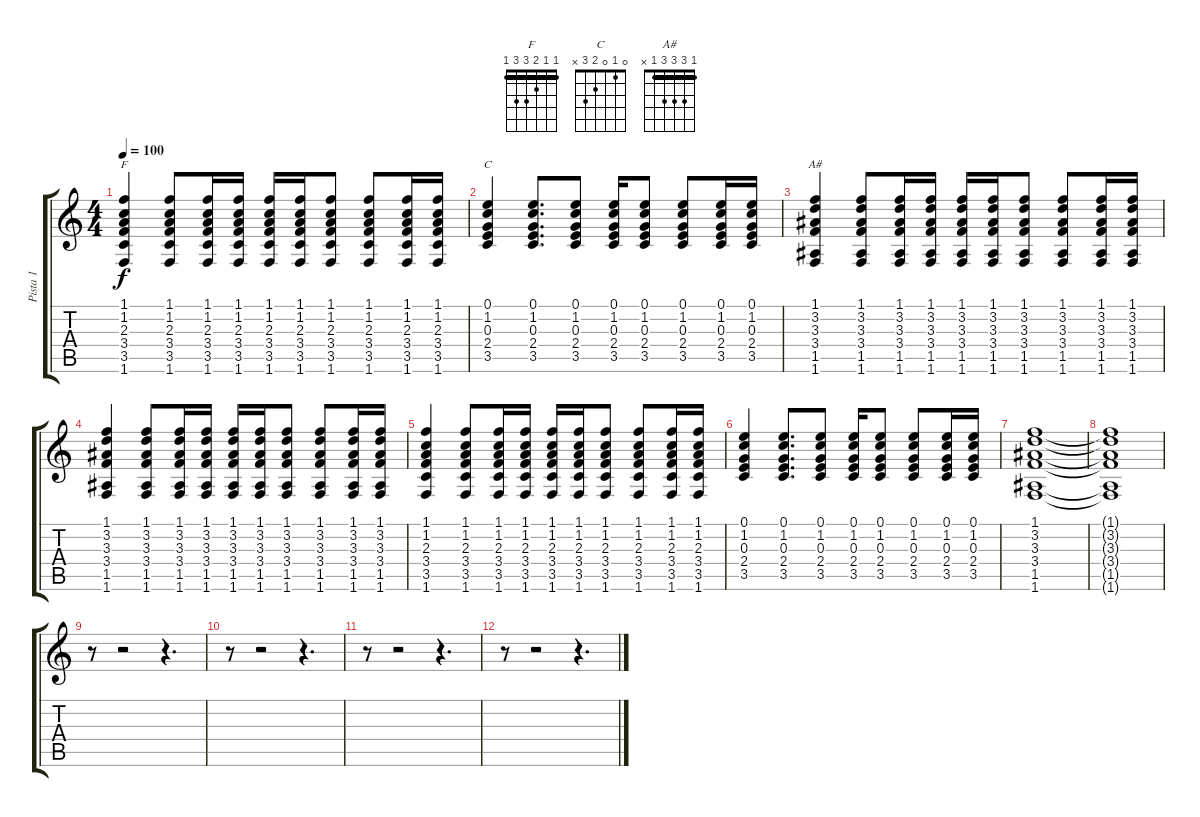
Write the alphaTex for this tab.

\track ("Pista 1" "Pista 1") {instrument acousticguitarsteel}
\staff {score tabs}
\tuning (E4 B3 G3 D3 A2 E2) {hide}
\chord ("F" 1 1 2 3 3 1) {barre 1}
\chord ("C" 0 1 0 2 3 x)
\chord ("A#" 1 3 3 3 1 x) {barre 1}
\ts (4 4)
\tempo 100
\clef g2
\ks c
(1.1 1.2 2.3 3.4 3.5 1.6).4{ch "F" dy f} (1.1 1.2 2.3 3.4 3.5 1.6).8 (1.1 1.2 2.3 3.4 3.5 1.6).16 (1.1 1.2 2.3 3.4 3.5 1.6).16 (1.1 1.2 2.3 3.4 3.5 1.6).16 (1.1 1.2 2.3 3.4 3.5 1.6).16 (1.1 1.2 2.3 3.4 3.5 1.6).8 (1.1 1.2 2.3 3.4 3.5 1.6).8 (1.1 1.2 2.3 3.4 3.5 1.6).16 (1.1 1.2 2.3 3.4 3.5 1.6).16 |
(0.1 1.2 0.3 2.4 3.5).4{ch "C"} (0.1 1.2 0.3 2.4 3.5).8{d} (0.1 1.2 0.3 2.4 3.5).8 (0.1 1.2 0.3 2.4 3.5).16 (0.1 1.2 0.3 2.4 3.5).8 (0.1 1.2 0.3 2.4 3.5).8 (0.1 1.2 0.3 2.4 3.5).16 (0.1 1.2 0.3 2.4 3.5).16 |
(1.1 3.2 3.3 3.4 1.5 1.6).4{ch "A#"} (1.1 3.2 3.3 3.4 1.5 1.6).8 (1.1 3.2 3.3 3.4 1.5 1.6).16 (1.1 3.2 3.3 3.4 1.5 1.6).16 (1.1 3.2 3.3 3.4 1.5 1.6).16 (1.1 3.2 3.3 3.4 1.5 1.6).16 (1.1 3.2 3.3 3.4 1.5 1.6).8 (1.1 3.2 3.3 3.4 1.5 1.6).8 (1.1 3.2 3.3 3.4 1.5 1.6).16 (1.1 3.2 3.3 3.4 1.5 1.6).16 |
(1.1 3.2 3.3 3.4 1.5 1.6).4 (1.1 3.2 3.3 3.4 1.5 1.6).8 (1.1 3.2 3.3 3.4 1.5 1.6).16 (1.1 3.2 3.3 3.4 1.5 1.6).16 (1.1 3.2 3.3 3.4 1.5 1.6).16 (1.1 3.2 3.3 3.4 1.5 1.6).16 (1.1 3.2 3.3 3.4 1.5 1.6).8 (1.1 3.2 3.3 3.4 1.5 1.6).8 (1.1 3.2 3.3 3.4 1.5 1.6).16 (1.1 3.2 3.3 3.4 1.5 1.6).16 |
(1.1 1.2 2.3 3.4 3.5 1.6).4 (1.1 1.2 2.3 3.4 3.5 1.6).8 (1.1 1.2 2.3 3.4 3.5 1.6).16 (1.1 1.2 2.3 3.4 3.5 1.6).16 (1.1 1.2 2.3 3.4 3.5 1.6).16 (1.1 1.2 2.3 3.4 3.5 1.6).16 (1.1 1.2 2.3 3.4 3.5 1.6).8 (1.1 1.2 2.3 3.4 3.5 1.6).8 (1.1 1.2 2.3 3.4 3.5 1.6).16 (1.1 1.2 2.3 3.4 3.5 1.6).16 |
(0.1 1.2 0.3 2.4 3.5).4 (0.1 1.2 0.3 2.4 3.5).8{d} (0.1 1.2 0.3 2.4 3.5).8 (0.1 1.2 0.3 2.4 3.5).16 (0.1 1.2 0.3 2.4 3.5).8 (0.1 1.2 0.3 2.4 3.5).8 (0.1 1.2 0.3 2.4 3.5).16 (0.1 1.2 0.3 2.4 3.5).16 |
(1.1 3.2 3.3 3.4 1.5 1.6).1 |
(1.1{t} 3.2{t} 3.3{t} 3.4{t} 1.5{t} 1.6{t}).1 |
r.8 r.2 r.4{d} |
r.8 r.2 r.4{d} |
r.8 r.2 r.4{d} |
r.8 r.2 r.4{d}
